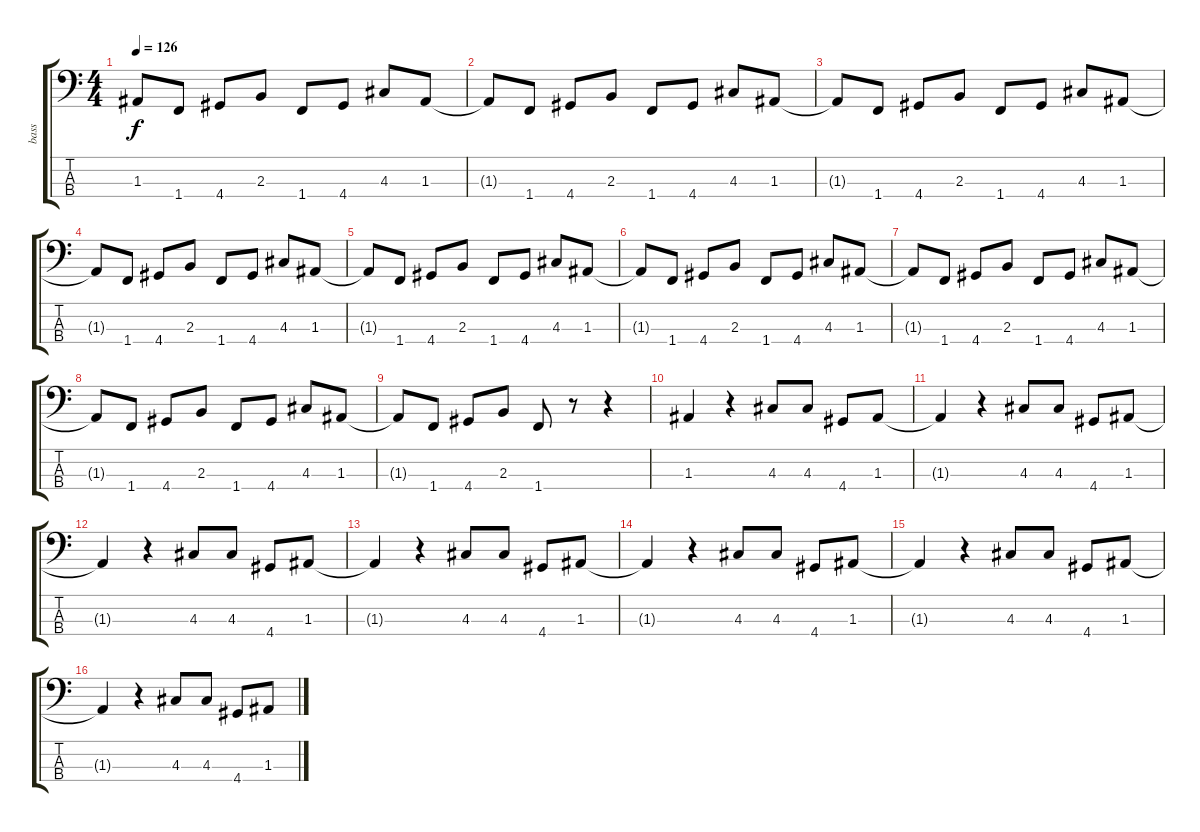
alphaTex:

\track ("bass" "bass") {instrument electricbasspick}
\staff {score tabs}
\tuning (G2 D2 A1 E1) {hide}
\ts (4 4)
\tempo 126
\clef f4
\ks c
1.3{t}.8{dy f} 1.4.8 4.4.8 2.3.8 1.4.8 4.4.8 4.3.8 1.3.8 |
1.3{t}.8 1.4.8 4.4.8 2.3.8 1.4.8 4.4.8 4.3.8 1.3.8 |
1.3{t}.8 1.4.8 4.4.8 2.3.8 1.4.8 4.4.8 4.3.8 1.3.8 |
1.3{t}.8 1.4.8 4.4.8 2.3.8 1.4.8 4.4.8 4.3.8 1.3.8 |
1.3{t}.8 1.4.8 4.4.8 2.3.8 1.4.8 4.4.8 4.3.8 1.3.8 |
1.3{t}.8 1.4.8 4.4.8 2.3.8 1.4.8 4.4.8 4.3.8 1.3.8 |
1.3{t}.8 1.4.8 4.4.8 2.3.8 1.4.8 4.4.8 4.3.8 1.3.8 |
1.3{t}.8 1.4.8 4.4.8 2.3.8 1.4.8 4.4.8 4.3.8 1.3.8 |
1.3{t}.8 1.4.8 4.4.8 2.3.8 1.4.8 r.8 r.4 |
1.3.4 r.4 4.3.8 4.3.8 4.4.8 1.3.8 |
1.3{t}.4 r.4 4.3.8 4.3.8 4.4.8 1.3.8 |
1.3{t}.4 r.4 4.3.8 4.3.8 4.4.8 1.3.8 |
1.3{t}.4 r.4 4.3.8 4.3.8 4.4.8 1.3.8 |
1.3{t}.4 r.4 4.3.8 4.3.8 4.4.8 1.3.8 |
1.3{t}.4 r.4 4.3.8 4.3.8 4.4.8 1.3.8 |
1.3{t}.4 r.4 4.3.8 4.3.8 4.4.8 1.3.8
